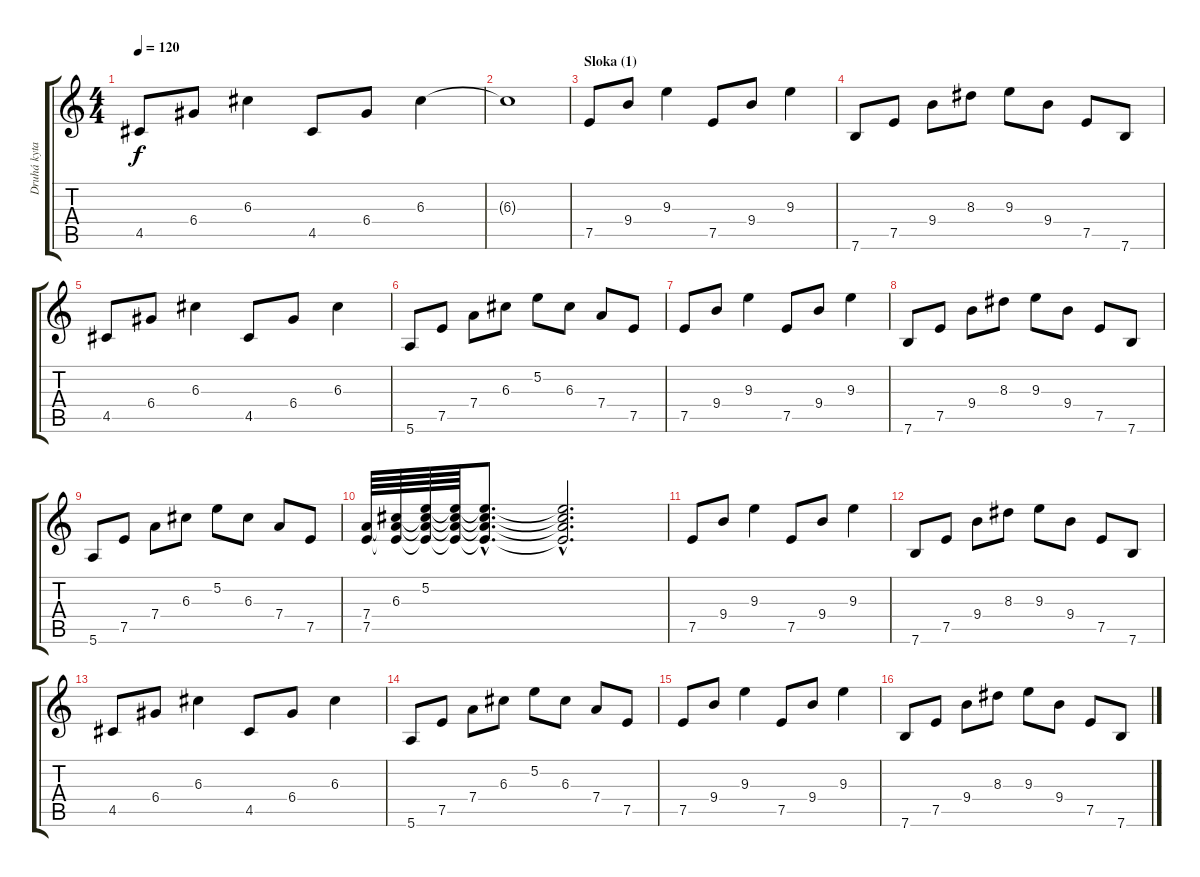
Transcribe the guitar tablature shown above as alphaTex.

\track ("Druhá kytara" "Druhá kyta") {instrument electricguitarmuted}
\staff {score tabs}
\tuning (E4 B3 G3 D3 A2 E2) {hide}
\ts (4 4)
\tempo 120
\clef g2
\ks c
4.5.8{dy f} 6.4.8 6.3.4 4.5.8 6.4.8 6.3.4 |
6.3{t}.1 |
\section ("" "Sloka (1)")
7.5.8 9.4.8 9.3.4 7.5.8 9.4.8 9.3.4 |
7.6.8 7.5.8 9.4.8 8.3.8 9.3.8 9.4.8 7.5.8 7.6.8 |
4.5.8 6.4.8 6.3.4 4.5.8 6.4.8 6.3.4 |
5.6.8 7.5.8 7.4.8 6.3.8 5.2.8 6.3.8 7.4.8 7.5.8 |
7.5.8 9.4.8 9.3.4 7.5.8 9.4.8 9.3.4 |
7.6.8 7.5.8 9.4.8 8.3.8 9.3.8 9.4.8 7.5.8 7.6.8 |
5.6.8 7.5.8 7.4.8 6.3.8 5.2.8 6.3.8 7.4.8 7.5.8 |
(7.4 7.5).64 (6.3 7.4{t} 7.5{t}).64 (5.2 6.3{t} 7.4{t} 7.5{t}).64 (5.2{t} 6.3{t} 7.4{t} 7.5{t}).64 (5.2{hac t} 6.3{hac t} 7.4{hac t} 7.5{hac t}).8{d} (5.2{hac t} 6.3{hac t} 7.4{hac t} 7.5{hac t}).2{d} |
7.5.8 9.4.8 9.3.4 7.5.8 9.4.8 9.3.4 |
7.6.8 7.5.8 9.4.8 8.3.8 9.3.8 9.4.8 7.5.8 7.6.8 |
4.5.8 6.4.8 6.3.4 4.5.8 6.4.8 6.3.4 |
5.6.8 7.5.8 7.4.8 6.3.8 5.2.8 6.3.8 7.4.8 7.5.8 |
7.5.8 9.4.8 9.3.4 7.5.8 9.4.8 9.3.4 |
7.6.8 7.5.8 9.4.8 8.3.8 9.3.8 9.4.8 7.5.8 7.6.8
